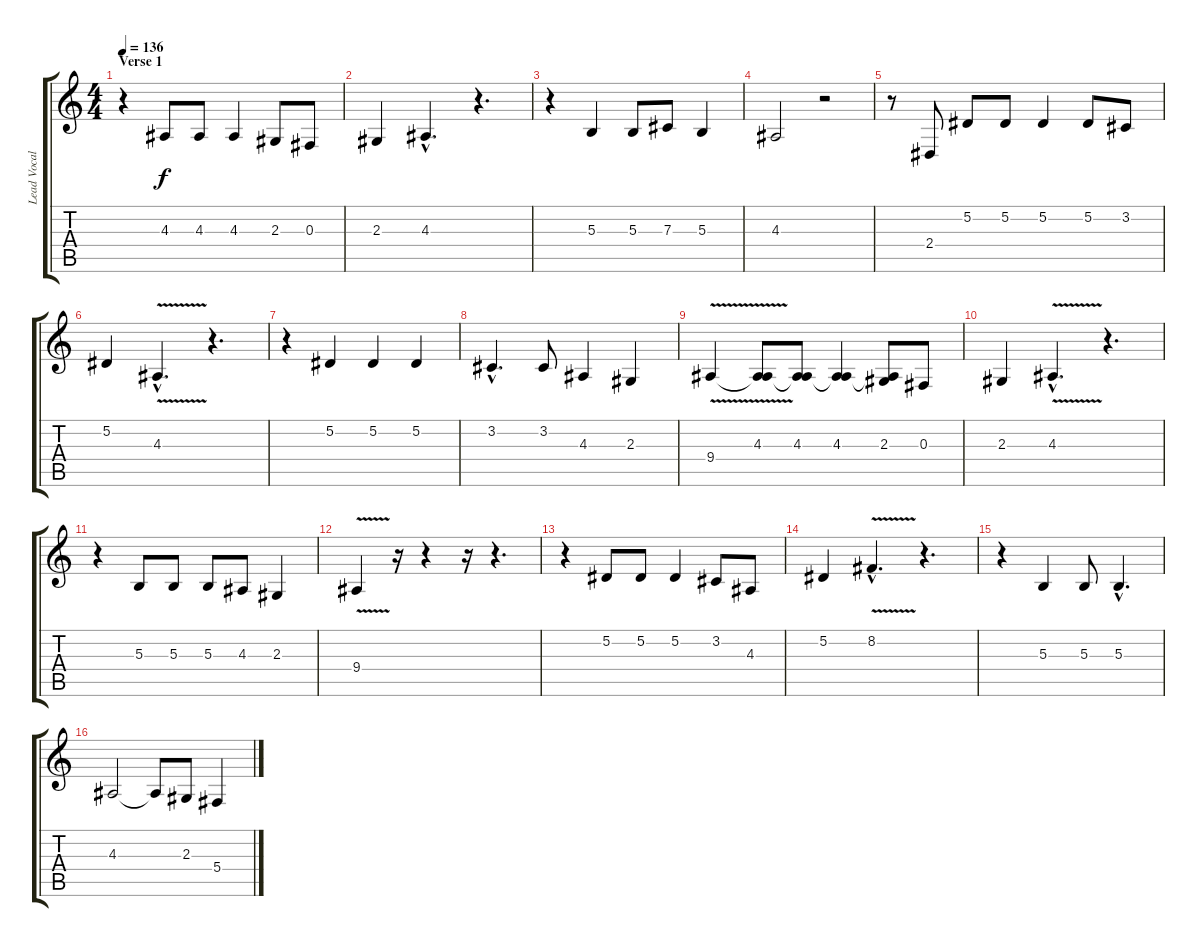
\track ("Lead Vocals" "Lead Vocal") {instrument lead2sawtooth}
\staff {score tabs}
\tuning (Eb4 Bb3 Gb3 Db3 Ab2 Eb2) {hide}
\ts (4 4)
\section ("" "Verse 1")
\tempo 136
\clef g2
\ks c
r.4{dy f} 4.3.8 4.3.8 4.3.4 2.3.8 0.3.8 |
2.3.4 4.3{hac}.4{d} r.4{d} |
r.4 5.3.4 5.3.8 7.3.8 5.3.4 |
4.3.2 r.2 |
r.8 2.4.8 5.2.8 5.2.8 5.2.4 5.2.8 3.2.8 |
5.2.4 4.3{v hac}.4{d} r.4{d} |
r.4 5.2.4 5.2.4 5.2.4 |
3.2{hac}.4{d} 3.2.8 4.3.4 2.3.4 |
9.4{v}.4 (4.3 9.4{t}).8 (4.3 9.4{t}).8 (4.3 9.4{t}).4 (2.3 9.4{t}).8 0.3.8 |
2.3.4 4.3{v hac}.4{d} r.4{d} |
r.4 5.3.8 5.3.8 5.3.8 4.3.8 2.3.4 |
9.4{v}.4 r.16 r.4 r.16 r.4{d} |
r.4 5.2.8 5.2.8 5.2.4 3.2.8 4.3.8 |
5.2.4 8.2{v hac}.4{d} r.4{d} |
r.4 5.3.4 5.3.8 5.3{hac}.4{d} |
4.3.2 4.3{t}.8 2.3.8 5.4.4
